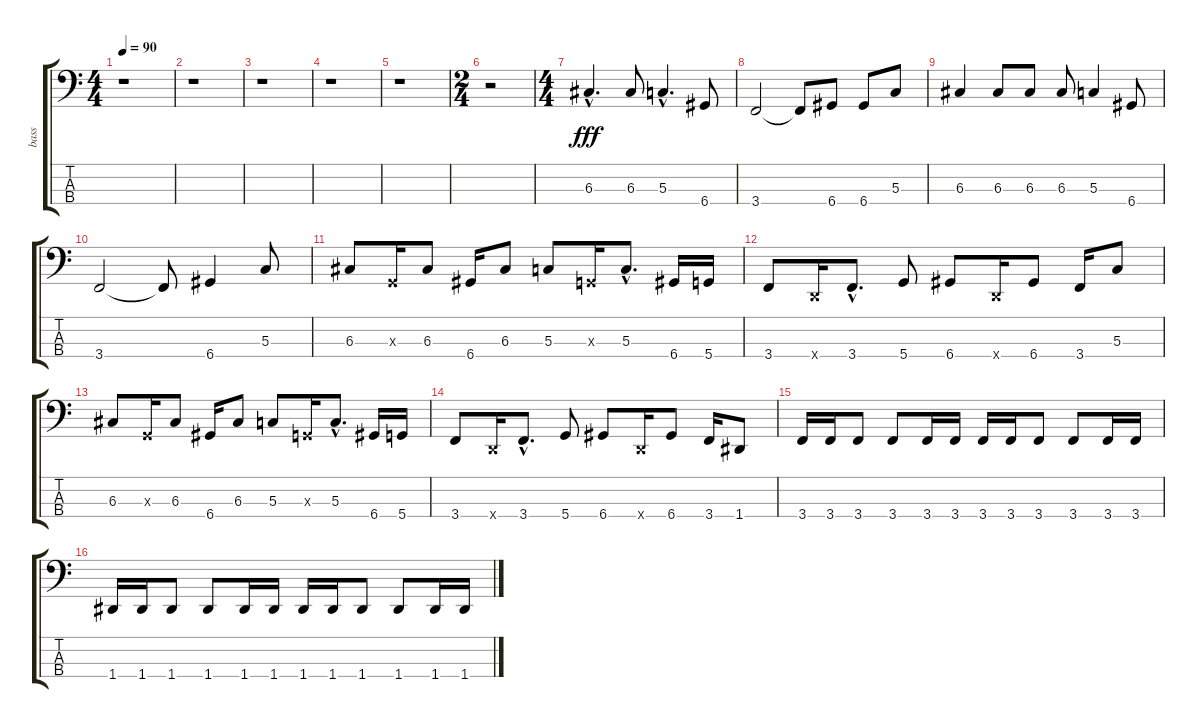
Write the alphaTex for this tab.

\track ("bass" "bass") {instrument electricbassfinger}
\staff {score tabs}
\tuning (F2 C2 G1 D1) {hide}
\ts (4 4)
\tempo 90
\clef f4
\ks c
r.1{dy fff instrument electricbassfinger} |
r.1 |
r.1 |
r.1 |
r.1 |
\ts (2 4)
r.2 |
\ts (4 4)
6.3{hac}.4{d} 6.3.8 5.3{hac}.4{d} 6.4.8 |
3.4.2 3.4{t}.8 6.4.8 6.4.8 5.3.8 |
6.3.4 6.3.8 6.3.8 6.3.8 5.3.4 6.4.8 |
3.4.2 3.4{t}.8 6.4.4 5.3.8 |
6.3.8 0.3{x}.16 6.3.8 6.4.16 6.3.8 5.3.8 0.3{x}.16 5.3{hac}.8{d} 6.4.16 5.4.16 |
3.4.8 0.4{x}.16 3.4{hac}.8{d} 5.4.8 6.4.8 0.4{x}.16 6.4.8 3.4.16 5.3.8 |
6.3.8 0.3{x}.16 6.3.8 6.4.16 6.3.8 5.3.8 0.3{x}.16 5.3{hac}.8{d} 6.4.16 5.4.16 |
3.4.8 0.4{x}.16 3.4{hac}.8{d} 5.4.8 6.4.8 0.4{x}.16 6.4.8 3.4.16 1.4.8 |
3.4.16 3.4.16 3.4.8 3.4.8 3.4.16 3.4.16 3.4.16 3.4.16 3.4.8 3.4.8 3.4.16 3.4.16 |
1.4.16 1.4.16 1.4.8 1.4.8 1.4.16 1.4.16 1.4.16 1.4.16 1.4.8 1.4.8 1.4.16 1.4.16
